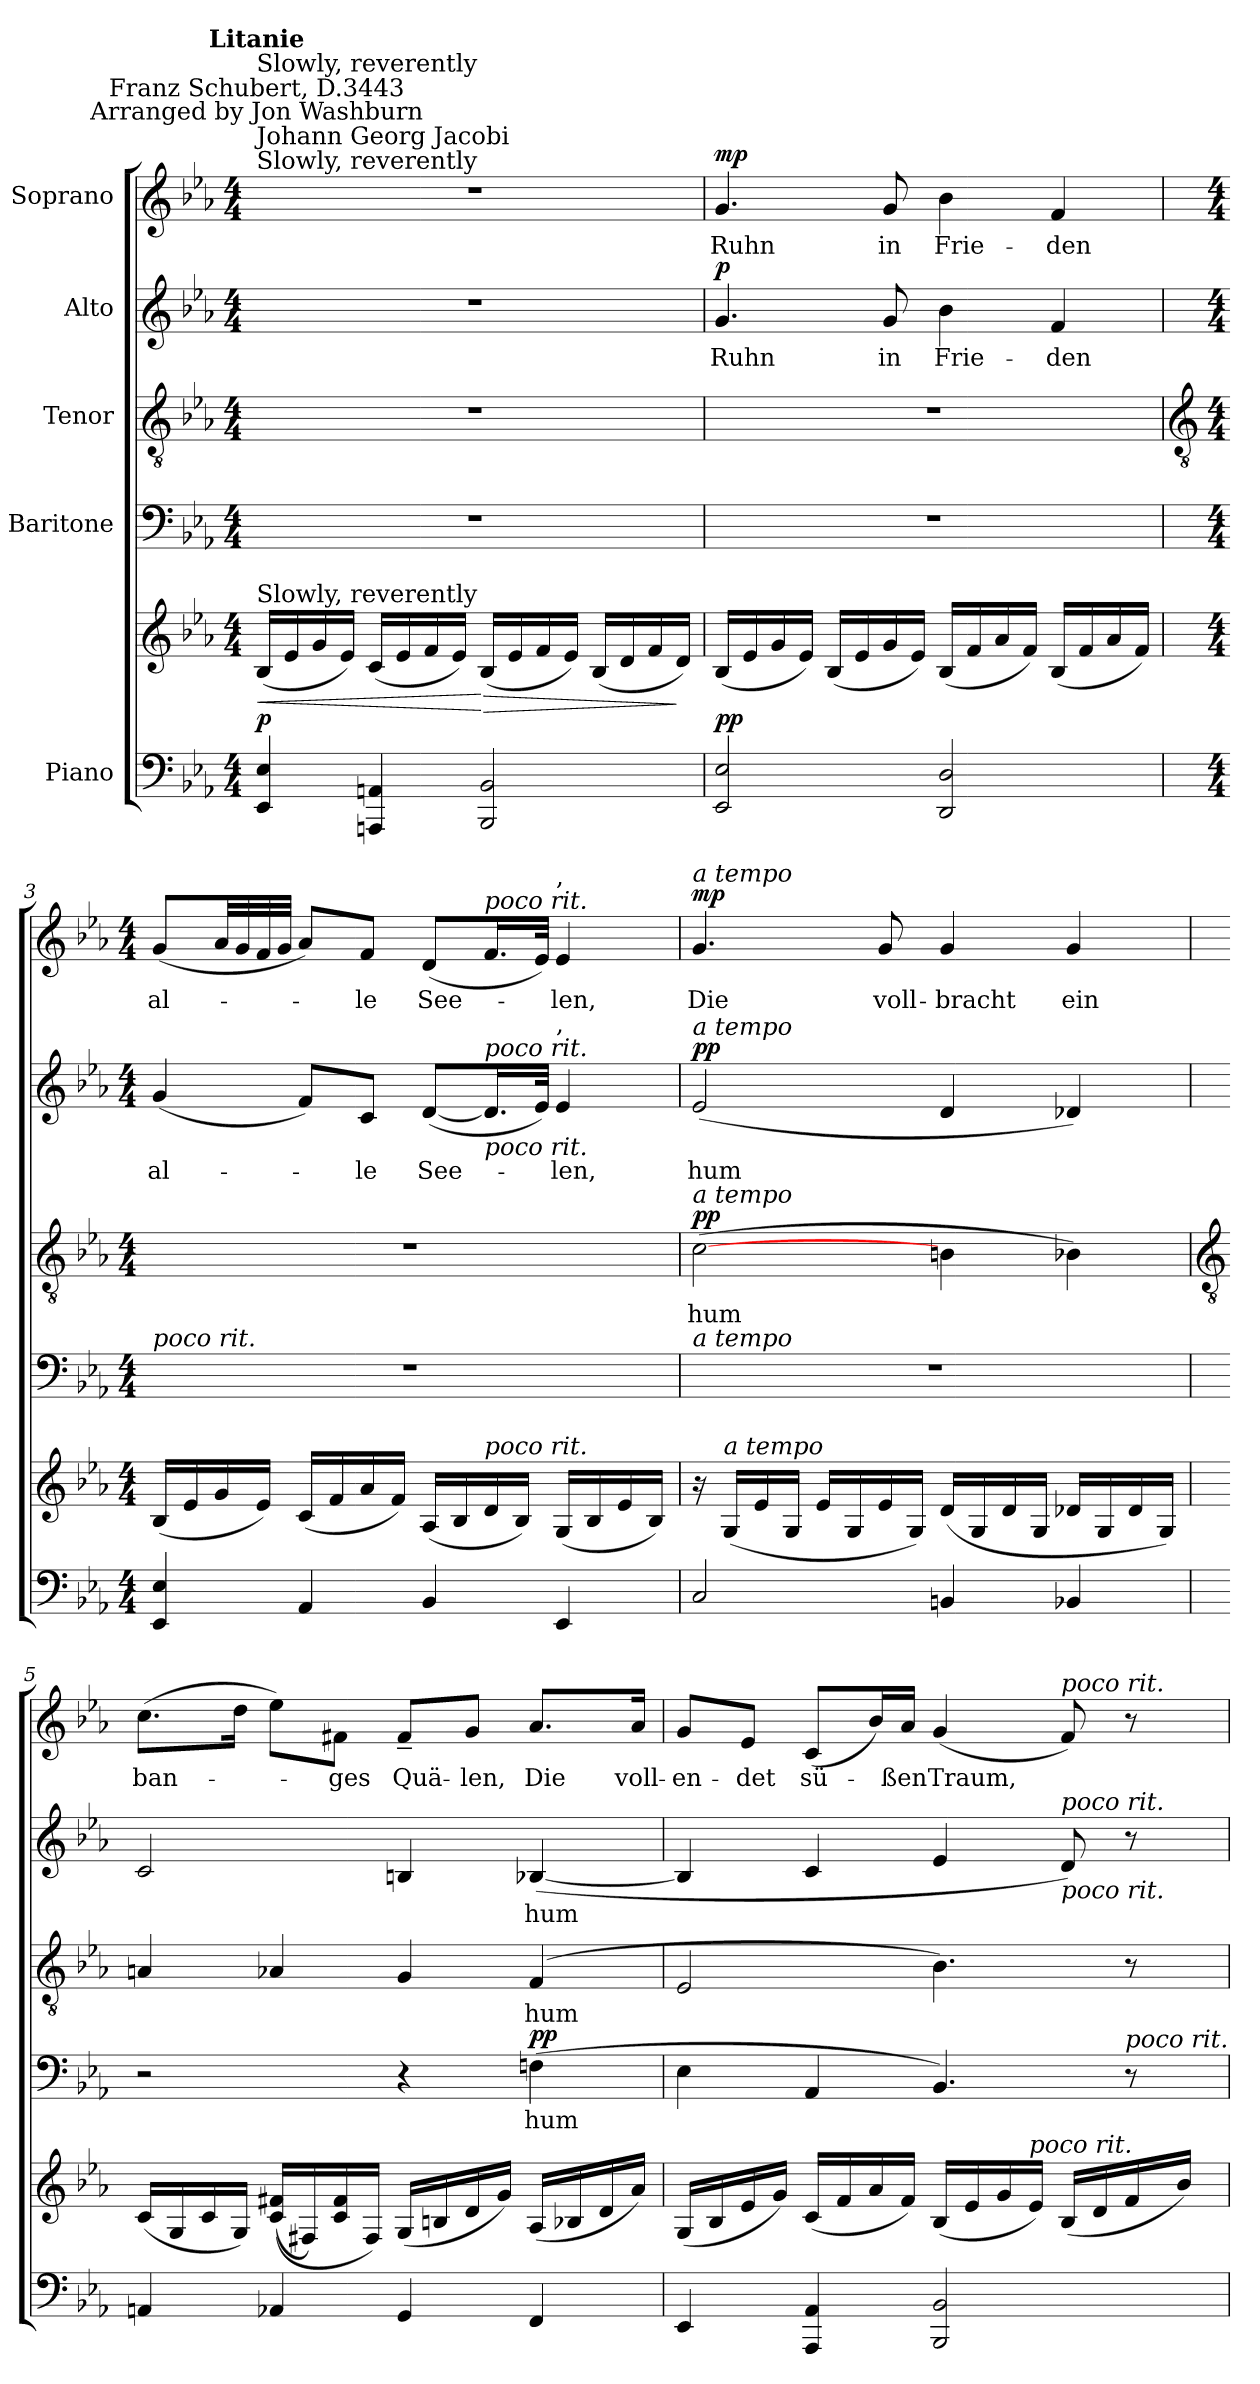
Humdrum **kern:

**kern	**kern	**dynam	**kern	**text	**dynam	**kern	**text	**dynam	**kern	**text	**dynam	**kern	**text	**dynam
*part5	*part5	*part5	*part4	*part4	*part4	*part3	*part3	*part3	*part2	*part2	*part2	*part1	*part1	*part1
*staff6	*staff5	*staff5/6	*staff4	*staff4	*staff4	*staff3	*staff3	*staff3	*staff2	*staff2	*staff2	*staff1	*staff1	*staff1
*I"Piano	*	*	*I"Baritone	*	*	*I"Tenor	*	*	*I"Alto	*	*	*I"Soprano	*	*
*clefF4	*clefG2	*	*clefF4	*	*	*clefGv2	*	*	*clefG2	*	*	*clefG2	*	*
*k[b-e-a-]	*k[b-e-a-]	*	*k[b-e-a-]	*	*	*k[b-e-a-]	*	*	*k[b-e-a-]	*	*	*k[b-e-a-]	*	*
*E-:	*E-:	*	*E-:	*	*	*E-:	*	*	*E-:	*	*	*E-:	*	*
*M4/4	*M4/4	*	*M4/4	*	*	*M4/4	*	*	*M4/4	*	*	*M4/4	*	*
*MM38	*MM38	*	*MM38	*	*	*MM38	*	*	*MM38	*	*	*MM38	*	*
=1	=1	=1	=1	=1	=1	=1	=1	=1	=1	=1	=1	=1	=1	=1
!	!	!	!	!	!	!	!	!	!	!	!	!LO:TX:a:t=Slowly, reverently	!	!
!	!	!	!	!	!	!	!	!	!	!	!	!LO:TX:a:t=Johann Georg Jacobi	!	!
!	!	!	!	!	!	!	!	!	!	!	!	!LO:TX:a:cj:t=Franz Schubert, D.3443\nArranged by Jon Washburn	!	!
!	!	!	!	!	!	!	!	!	!	!	!	!LO:TX:a:t=Slowly, reverently	!	!
!	!	!	!	!	!	!	!	!	!	!	!	!LO:TX:a:B:cj:t=Litanie	!	!
!	!LO:TX:a:t=Slowly, reverently	!	!	!	!	!	!	!	!	!	!	!	!	!
!	!	!LO:HP:b	!	!	!	!	!	!	!	!	!	!	!	!
!	!	!LO:DY:n=1:a=2	!	!	!	!	!	!	!	!	!	!	!	!
4EE- 4E-	(<16B-LL	< p	1r	.	.	1r	.	.	1r	.	.	1r	.	.
.	16e-	.	.	.	.	.	.	.	.	.	.	.	.	.
.	16g	.	.	.	.	.	.	.	.	.	.	.	.	.
.	16e-JJ)	.	.	.	.	.	.	.	.	.	.	.	.	.
4AAAn 4AAn	(<16cLL	.	.	.	.	.	.	.	.	.	.	.	.	.
.	16e-	.	.	.	.	.	.	.	.	.	.	.	.	.
*	*MM38	*	*	*	*	*	*	*	*	*	*	*	*	*
.	16f	.	.	.	.	.	.	.	.	.	.	.	.	.
.	16e-JJ)	.	.	.	.	.	.	.	.	.	.	.	.	.
!	!	!LO:HP:n=1:b	!	!	!	!	!	!	!	!	!	!	!	!
2BBB- 2BB-	(<16B-LL	[ >	.	.	.	.	.	.	.	.	.	.	.	.
.	16e-	.	.	.	.	.	.	.	.	.	.	.	.	.
.	16f	.	.	.	.	.	.	.	.	.	.	.	.	.
.	16e-JJ)	.	.	.	.	.	.	.	.	.	.	.	.	.
.	(<16B-LL	.	.	.	.	.	.	.	.	.	.	.	.	.
.	16d	.	.	.	.	.	.	.	.	.	.	.	.	.
.	16f	.	.	.	.	.	.	.	.	.	.	.	.	.
.	16dJJ)	]	.	.	.	.	.	.	.	.	.	.	.	.
=2	=2	=2	=2	=2	=2	=2	=2	=2	=2	=2	=2	=2	=2	=2
!	!	!LO:DY:a=2	!	!	!	!	!	!	!	!LO:LY:b	!LO:DY:a	!	!LO:LY:b	!LO:DY:a
2EE- 2E-	(<16B-LL	pp	1r	.	.	1r	.	.	4.g	Ruhn	p	4.g	Ruhn	mp
.	16e-	.	.	.	.	.	.	.	.	.	.	.	.	.
.	16g	.	.	.	.	.	.	.	.	.	.	.	.	.
.	16e-JJ)	.	.	.	.	.	.	.	.	.	.	.	.	.
.	(<16B-LL	.	.	.	.	.	.	.	.	.	.	.	.	.
.	16e-	.	.	.	.	.	.	.	.	.	.	.	.	.
!	!	!	!	!	!	!	!	!	!	!LO:LY:b	!	!	!LO:LY:b	!
.	16g	.	.	.	.	.	.	.	8g	in	.	8g	in	.
.	16e-JJ)	.	.	.	.	.	.	.	.	.	.	.	.	.
!	!	!	!	!	!	!	!	!	!	!LO:LY:b	!	!	!LO:LY:b	!
2DD 2D	(<16B-LL	.	.	.	.	.	.	.	4b-	Frie-	.	4b-	Frie-	.
.	16f	.	.	.	.	.	.	.	.	.	.	.	.	.
.	16a-	.	.	.	.	.	.	.	.	.	.	.	.	.
.	16fJJ)	.	.	.	.	.	.	.	.	.	.	.	.	.
!	!	!	!	!	!	!	!	!	!	!LO:LY:b	!	!	!LO:LY:b	!
.	(<16B-LL	.	.	.	.	.	.	.	4f	-den	.	4f	-den	.
.	16f	.	.	.	.	.	.	.	.	.	.	.	.	.
.	16a-	.	.	.	.	.	.	.	.	.	.	.	.	.
.	16fJJ)	.	.	.	.	.	.	.	.	.	.	.	.	.
!!LO:LB:g=z
=3	=3	=3	=3	=3	=3	=3	=3	=3	=3	=3	=3	=3	=3	=3
*	*	*	*	*	*	*clefGv2	*	*	*	*	*	*	*	*
*M4/4	*M4/4	*	*M4/4	*	*	*M4/4	*	*	*M4/4	*	*	*M4/4	*	*
!	!	!	!LO:TX:a:i:t=poco rit.	!	!	!	!	!	!	!	!	!	!	!
!	!	!	!	!	!	!	!	!	!	!LO:LY:b	!	!	!LO:LY:b	!
4EE- 4E-	(<16B-LL	.	1r	.	.	1r	.	.	(<4g	al--	.	(<8gL	al--	.
.	16e-	.	.	.	.	.	.	.	.	.	.	.	.	.
.	16g	.	.	.	.	.	.	.	.	.	.	32a-LL	.	.
.	.	.	.	.	.	.	.	.	.	.	.	32g	.	.
.	16e-JJ)	.	.	.	.	.	.	.	.	.	.	32f	.	.
.	.	.	.	.	.	.	.	.	.	.	.	32gJJJ	.	.
4AA-	(<16cLL	.	.	.	.	.	.	.	8fL)	.	.	8a-L)	.	.
.	16f	.	.	.	.	.	.	.	.	.	.	.	.	.
!	!	!	!	!	!	!	!	!	!	!LO:LY:b	!	!	!LO:LY:b	!
.	16a-	.	.	.	.	.	.	.	8cJ	-le	.	8fJ	-le	.
.	16fJJ)	.	.	.	.	.	.	.	.	.	.	.	.	.
!	!	!	!	!	!	!	!	!	!	!LO:LY:b	!	!	!LO:LY:b	!
4BB-	(<16A-LL	.	.	.	.	.	.	.	(<[8dL	See-	.	(<8dL	See-	.
.	16B-	.	.	.	.	.	.	.	.	.	.	.	.	.
!	!	!	!	!	!	!	!	!	!	!	!	!LO:TX:a:i:t=poco rit.	!	!
!	!	!	!	!	!	!	!	!	!LO:TX:a:i:t=poco rit.	!	!	!	!	!
!	!	!	!	!	!	!	!	!	!LO:TX:b:i:t=poco rit.	!	!	!	!	!
!	!LO:TX:a:i:t=poco rit.	!	!	!	!	!	!	!	!	!	!	!	!	!
.	16d	.	.	.	.	.	.	.	16.dL]	.	.	16.fL	.	.
.	16B-JJ)	.	.	.	.	.	.	.	.	.	.	.	.	.
.	.	.	.	.	.	.	.	.	32e-JJ)	.	.	32e-JJ)	.	.
!	!	!	!	!	!	!	!	!	!	!	!	!LO:TX:a:t=,	!	!
!	!	!	!	!	!	!	!	!	!LO:TX:a:t=,	!	!	!	!	!
!	!	!	!	!	!	!	!	!	!	!LO:LY:b	!	!	!LO:LY:b	!
4EE-	(<16GLL	.	.	.	.	.	.	.	4e-	-len,	.	4e-	-len,	.
.	16B-	.	.	.	.	.	.	.	.	.	.	.	.	.
.	16e-	.	.	.	.	.	.	.	.	.	.	.	.	.
.	16B-JJ)	.	.	.	.	.	.	.	.	.	.	.	.	.
=4	=4	=4	=4	=4	=4	=4	=4	=4	=4	=4	=4	=4	=4	=4
!	!	!	!	!	!	!	!	!	!	!	!	!LO:TX:a:i:t=a tempo	!	!
!	!	!	!	!	!	!	!	!	!LO:TX:a:i:t=a tempo	!	!	!	!	!
!	!	!	!	!	!	!LO:TX:a:i:t=a tempo	!	!	!	!	!	!	!	!
!	!	!	!LO:TX:a:i:t=a tempo	!	!	!	!	!	!	!	!	!	!	!
!	!	!	!	!	!	!	!LO:LY:b	!LO:DY:a	!	!LO:LY:b	!LO:DY:a	!	!LO:LY:b	!LO:DY:a
2C	16r	.	1r	.	.	(>[2c	hum	pp	(<2e-	hum	pp	4.g	Die	mp
!	!LO:TX:a:i:t=a tempo	!	!	!	!	!	!	!	!	!	!	!	!	!
.	(<16GLL	.	.	.	.	.	.	.	.	.	.	.	.	.
.	16e-	.	.	.	.	.	.	.	.	.	.	.	.	.
.	16GJJ	.	.	.	.	.	.	.	.	.	.	.	.	.
.	16e-LL	.	.	.	.	.	.	.	.	.	.	.	.	.
.	16G	.	.	.	.	.	.	.	.	.	.	.	.	.
!	!	!	!	!	!	!	!	!	!	!	!	!	!LO:LY:b	!
.	16e-	.	.	.	.	.	.	.	.	.	.	8g	voll-	.
.	16GJJ)	.	.	.	.	.	.	.	.	.	.	.	.	.
!	!	!	!	!	!	!	!	!	!	!	!	!	!LO:LY:b	!
4BBn	(<16dLL	.	.	.	.	4Bn	.	.	4d	.	.	4g	-bracht	.
.	16G	.	.	.	.	.	.	.	.	.	.	.	.	.
.	16d	.	.	.	.	.	.	.	.	.	.	.	.	.
.	16GJJ	.	.	.	.	.	.	.	.	.	.	.	.	.
!	!	!	!	!	!	!	!	!	!	!	!	!	!LO:LY:b	!
4BB-X	16d-XLL	.	.	.	.	4B-X)	.	.	4d-X)	.	.	4g	ein	.
.	16G	.	.	.	.	.	.	.	.	.	.	.	.	.
.	16d-	.	.	.	.	.	.	.	.	.	.	.	.	.
.	16GJJ)	.	.	.	.	.	.	.	.	.	.	.	.	.
!!LO:LB:g=z
=5	=5	=5	=5	=5	=5	=5	=5	=5	=5	=5	=5	=5	=5	=5
*	*	*	*	*	*	*clefGv2	*	*	*	*	*	*	*	*
!	!	!	!	!	!	!	!	!	!	!	!	!	!LO:LY:b	!
4AAn	(<16cLL	.	2r	.	.	4An	.	.	2c	.	.	(>8.ccL	ban-	.
.	16G	.	.	.	.	.	.	.	.	.	.	.	.	.
.	16c	.	.	.	.	.	.	.	.	.	.	.	.	.
.	16GJJ)	.	.	.	.	.	.	.	.	.	.	16ddJ	.	.
4AA-X	(<(16c 16f#XLL	.	.	.	.	4A-X	.	.	.	.	.	8ee-L)	.	.
.	16F#X)	.	.	.	.	.	.	.	.	.	.	.	.	.
!	!	!	!	!	!	!	!	!	!	!	!	!	!LO:LY:b	!
.	16c 16f#	.	.	.	.	.	.	.	.	.	.	8f#XJ	-ges	.
.	16F#JJ)	.	.	.	.	.	.	.	.	.	.	.	.	.
!	!	!	!	!	!	!	!	!	!	!	!	!	!LO:LY:b	!
4GG	(<16GLL	.	4r	.	.	4G	.	.	4Bn	.	.	8f#~L	Quä-	.
.	16Bn	.	.	.	.	.	.	.	.	.	.	.	.	.
!	!	!	!	!	!	!	!	!	!	!	!	!	!LO:LY:b	!
.	16d	.	.	.	.	.	.	.	.	.	.	8gJ	-len,	.
.	16gJJ)	.	.	.	.	.	.	.	.	.	.	.	.	.
!	!	!	!	!LO:LY:b	!LO:DY:a	!	!LO:LY:b	!	!	!LO:LY:b	!	!	!LO:LY:b	!
4FF	(<16A-LL	.	(>4Fn	hum	pp	(<4F	hum	.	(<[4B-X	hum	.	8.a-L	Die	.
.	16B-X	.	.	.	.	.	.	.	.	.	.	.	.	.
.	16d	.	.	.	.	.	.	.	.	.	.	.	.	.
!	!	!	!	!	!	!	!	!	!	!	!	!	!LO:LY:b	!
.	16a-JJ)	.	.	.	.	.	.	.	.	.	.	16a-J	voll-	.
=6	=6	=6	=6	=6	=6	=6	=6	=6	=6	=6	=6	=6	=6	=6
!	!	!	!	!	!	!	!	!	!	!	!	!	!LO:LY:b	!
4EE-	(<16GLL	.	4E-	.	.	2E-	.	.	4B-]	.	.	8gL	-en-	.
.	16B-	.	.	.	.	.	.	.	.	.	.	.	.	.
!	!	!	!	!	!	!	!	!	!	!	!	!	!LO:LY:b	!
.	16e-	.	.	.	.	.	.	.	.	.	.	8e-J	-det	.
.	16gJJ)	.	.	.	.	.	.	.	.	.	.	.	.	.
!	!	!	!	!	!	!	!	!	!	!	!	!	!LO:LY:b	!
4AAA- 4AA-	(<16cLL	.	4AA-	.	.	.	.	.	4c	.	.	(<8cL	sü-	.
.	16f	.	.	.	.	.	.	.	.	.	.	.	.	.
.	16a-	.	.	.	.	.	.	.	.	.	.	16b-L)	.	.
!	!	!	!	!	!	!	!	!	!	!	!	!	!LO:LY:b	!
.	16fJJ)	.	.	.	.	.	.	.	.	.	.	16a-JJ	-ßen	.
!	!	!	!	!	!	!	!	!	!	!	!	!	!LO:LY:b	!
2BBB- 2BB-	(<16B-LL	.	4.BB-)	.	.	4.B-)	.	.	4e-	.	.	(<4g	Traum,	.
.	16e-	.	.	.	.	.	.	.	.	.	.	.	.	.
.	16g	.	.	.	.	.	.	.	.	.	.	.	.	.
!	!LO:TX:a:i:t=poco rit.	!	!	!	!	!	!	!	!	!	!	!	!	!
.	16e-JJ)	.	.	.	.	.	.	.	.	.	.	.	.	.
!	!	!	!	!	!	!	!	!	!	!	!	!LO:TX:a:i:t=poco rit.	!	!
!	!	!	!	!	!	!	!	!	!LO:TX:a:i:t=poco rit.	!	!	!	!	!
!	!	!	!	!	!	!	!	!	!LO:TX:b:i:t=poco rit.	!	!	!	!	!
.	(<16B-LL	.	.	.	.	.	.	.	8d)	.	.	8f)	.	.
.	16d	.	.	.	.	.	.	.	.	.	.	.	.	.
!	!	!	!LO:TX:a:i:t=poco rit.	!	!	!	!	!	!	!	!	!	!	!
.	16f	.	8r	.	.	8r	.	.	8r	.	.	8r	.	.
.	16b-JJ)	.	.	.	.	.	.	.	.	.	.	.	.	.
=	=	=	=	=	=	=	=	=	=	=	=	=	=	=
*-	*-	*-	*-	*-	*-	*-	*-	*-	*-	*-	*-	*-	*-	*-
